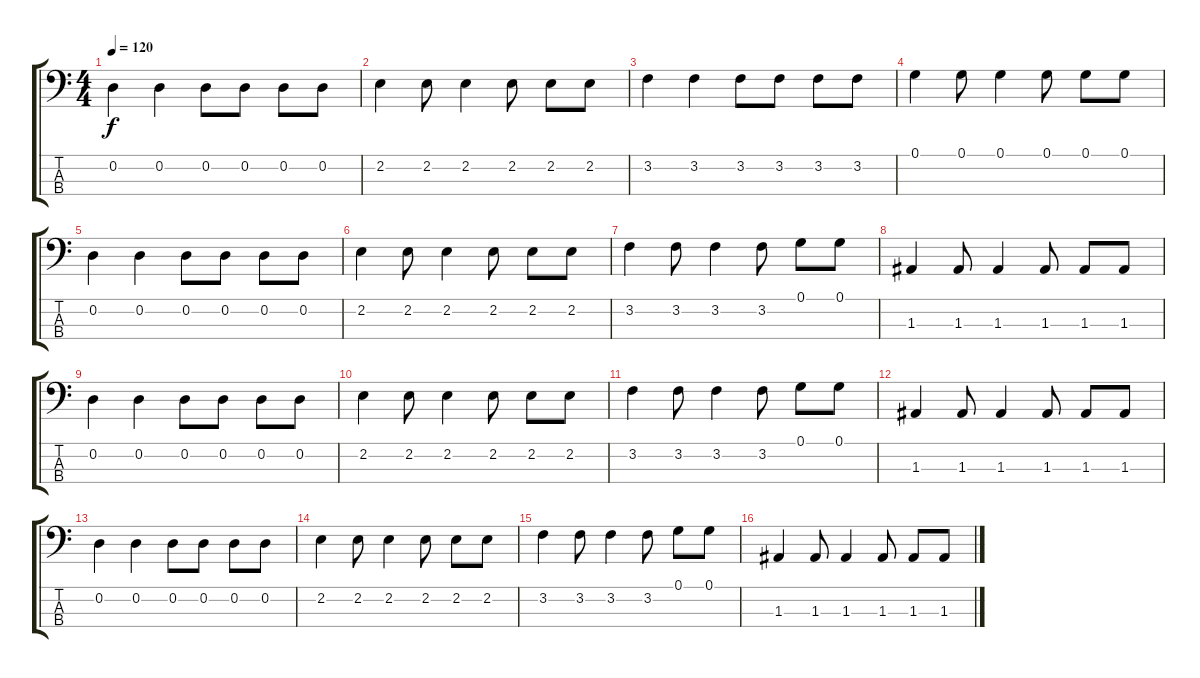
\track "" {instrument electricbasspick}
\staff {score tabs}
\tuning (G2 D2 A1 E1) {hide}
\ts (4 4)
\tempo 120
\clef f4
\ks c
0.2.4{dy f} 0.2.4 0.2.8 0.2.8 0.2.8 0.2.8 |
2.2.4 2.2.8 2.2.4 2.2.8 2.2.8 2.2.8 |
3.2.4 3.2.4 3.2.8 3.2.8 3.2.8 3.2.8 |
0.1.4 0.1.8 0.1.4 0.1.8 0.1.8 0.1.8 |
0.2.4 0.2.4 0.2.8 0.2.8 0.2.8 0.2.8 |
2.2.4 2.2.8 2.2.4 2.2.8 2.2.8 2.2.8 |
3.2.4 3.2.8 3.2.4 3.2.8 0.1.8 0.1.8 |
1.3.4 1.3.8 1.3.4 1.3.8 1.3.8 1.3.8 |
0.2.4 0.2.4 0.2.8 0.2.8 0.2.8 0.2.8 |
2.2.4 2.2.8 2.2.4 2.2.8 2.2.8 2.2.8 |
3.2.4 3.2.8 3.2.4 3.2.8 0.1.8 0.1.8 |
1.3.4 1.3.8 1.3.4 1.3.8 1.3.8 1.3.8 |
0.2.4 0.2.4 0.2.8 0.2.8 0.2.8 0.2.8 |
2.2.4 2.2.8 2.2.4 2.2.8 2.2.8 2.2.8 |
3.2.4 3.2.8 3.2.4 3.2.8 0.1.8 0.1.8 |
1.3.4 1.3.8 1.3.4 1.3.8 1.3.8 1.3.8
